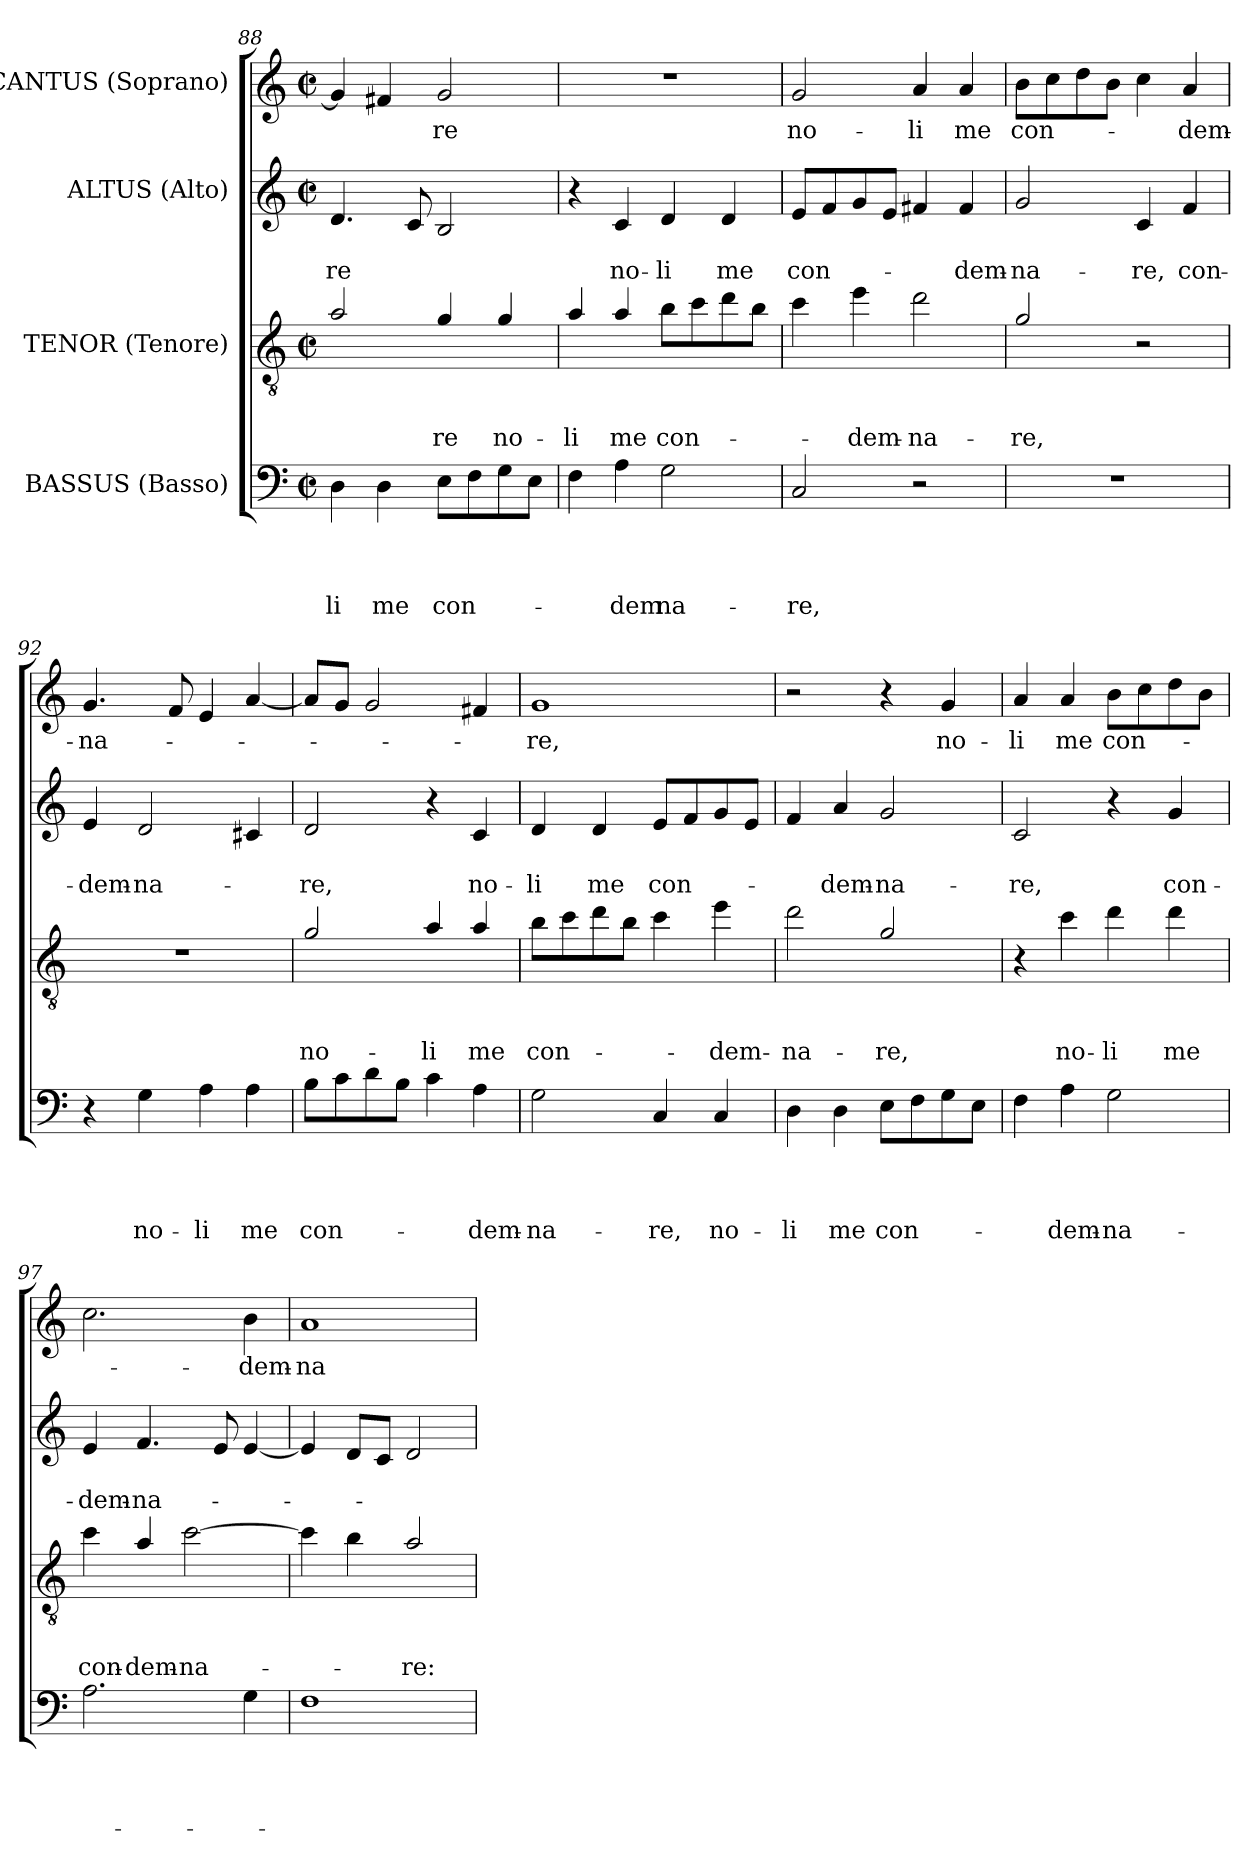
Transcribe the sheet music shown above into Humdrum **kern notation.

**kern	**text	**text	**text	**text	**kern	**text	**text	**text	**kern	**text	**text	**kern	**text
*part4	*part4	*part4	*part4	*part4	*part3	*part3	*part3	*part3	*part2	*part2	*part2	*part1	*part1
*staff4	*staff4	*staff4	*staff4	*staff4	*staff3	*staff3	*staff3	*staff3	*staff2	*staff2	*staff2	*staff1	*staff1
*I"BASSUS (Basso)	*	*	*	*	*I"TENOR (Tenore)	*	*	*	*I"ALTUS (Alto)	*	*	*I"CANTUS (Soprano)	*
*clefF4	*	*	*	*	*clefGv2	*	*	*	*clefG2	*	*	*clefG2	*
*	*	*	*	*	*ITrd8c14	*	*	*	*	*	*	*	*
*k[]	*	*	*	*	*k[]	*	*	*	*k[]	*	*	*k[]	*
*C:	*	*	*	*	*C:	*	*	*	*C:	*	*	*C:	*
*M2/2	*	*	*	*	*M2/2	*	*	*	*M2/2	*	*	*M2/2	*
*met(c|)	*	*	*	*	*met(c|)	*	*	*	*met(c|)	*	*	*met(c|)	*
=88	=88	=88	=88	=88	=88	=88	=88	=88	=88	=88	=88	=88	=88
!	!	!	!	!LO:LY:b	!	!	!	!	!	!	!LO:LY:b	!	!
4D\	.	.	.	-li	2A/	.	.	.	4.d/	.	-re	4g/]	.
!	!	!	!	!LO:LY:b	!	!	!	!	!	!	!	!	!
4D\	.	.	.	me	.	.	.	.	.	.	.	4f#/	.
.	.	.	.	.	.	.	.	.	8c/	.	.	.	.
!	!	!	!	!LO:LY:b	!	!	!	!LO:LY:b	!	!	!	!	!LO:LY:b
8E\L	.	.	.	con-	4G/	.	.	-re	2B/	.	.	2g/	-re
8F\	.	.	.	.	.	.	.	.	.	.	.	.	.
!	!	!	!	!	!	!	!	!LO:LY:b	!	!	!	!	!
8G\	.	.	.	.	4G/	.	.	no-	.	.	.	.	.
8E\J	.	.	.	.	.	.	.	.	.	.	.	.	.
!!LO:PB:g=z
=89	=89	=89	=89	=89	=89	=89	=89	=89	=89	=89	=89	=89	=89
!	!	!	!	!	!	!	!	!LO:LY:b	!	!	!	!	!
4F\	.	.	.	.	4A/	.	.	-li	4r	.	.	1r	.
!	!	!	!	!LO:LY:b	!	!	!	!LO:LY:b	!	!	!LO:LY:b	!	!
4A\	.	.	.	-dem-	4A/	.	.	me	4c/	.	no-	.	.
!	!	!	!	!LO:LY:b	!	!	!	!LO:LY:b	!	!	!LO:LY:b	!	!
2G\	.	.	.	-na-	8B\L	.	.	con-	4d/	.	-li	.	.
.	.	.	.	.	8c\	.	.	.	.	.	.	.	.
!	!	!	!	!	!	!	!	!	!	!	!LO:LY:b	!	!
.	.	.	.	.	8d\	.	.	.	4d/	.	me	.	.
.	.	.	.	.	8B\J	.	.	.	.	.	.	.	.
=90	=90	=90	=90	=90	=90	=90	=90	=90	=90	=90	=90	=90	=90
!	!	!	!	!LO:LY:b	!	!	!	!	!	!	!LO:LY:b	!	!LO:LY:b
2C/	.	.	.	-re,	4c\	.	.	.	8e/L	.	con-	2g/	no-
.	.	.	.	.	.	.	.	.	8f/	.	.	.	.
!	!	!	!	!	!	!	!	!LO:LY:b	!	!	!	!	!
.	.	.	.	.	4e\	.	.	-dem-	8g/	.	.	.	.
.	.	.	.	.	.	.	.	.	8e/J	.	.	.	.
!	!	!	!	!	!	!	!	!LO:LY:b	!	!	!	!	!LO:LY:b
2r	.	.	.	.	2d\	.	.	-na-	4f#X/	.	.	4a/	-li
!	!	!	!	!	!	!	!	!	!	!	!LO:LY:b	!	!LO:LY:b
.	.	.	.	.	.	.	.	.	4f#/	.	-dem-	4a/	me
=91	=91	=91	=91	=91	=91	=91	=91	=91	=91	=91	=91	=91	=91
!	!	!	!	!	!	!	!	!LO:LY:b	!	!	!LO:LY:b	!	!LO:LY:b
1r	.	.	.	.	2G/	.	.	-re,	2g/	.	-na-	8b\L	con-
.	.	.	.	.	.	.	.	.	.	.	.	8cc\	.
.	.	.	.	.	.	.	.	.	.	.	.	8dd\	.
.	.	.	.	.	.	.	.	.	.	.	.	8b\J	.
!	!	!	!	!	!	!	!	!	!	!	!LO:LY:b	!	!
.	.	.	.	.	2r	.	.	.	4c/	.	-re,	4cc\	.
!	!	!	!	!	!	!	!	!	!	!	!LO:LY:b	!	!LO:LY:b
.	.	.	.	.	.	.	.	.	4f/	.	con-	4a/	-dem-
=92	=92	=92	=92	=92	=92	=92	=92	=92	=92	=92	=92	=92	=92
!	!	!	!	!	!	!	!	!	!	!	!LO:LY:b	!	!LO:LY:b
4r	.	.	.	.	1r	.	.	.	4e/	.	-dem-	4.g/	-na-
!	!	!	!	!LO:LY:b	!	!	!	!	!	!	!LO:LY:b	!	!
4G\	.	.	.	no-	.	.	.	.	2d/	.	-na-	.	.
.	.	.	.	.	.	.	.	.	.	.	.	8f/	.
!	!	!	!	!LO:LY:b	!	!	!	!	!	!	!	!	!
4A\	.	.	.	-li	.	.	.	.	.	.	.	4e/	.
!	!	!	!	!LO:LY:b	!	!	!	!	!	!	!	!	!
4A\	.	.	.	me	.	.	.	.	4c#/	.	.	[4a/	.
=93	=93	=93	=93	=93	=93	=93	=93	=93	=93	=93	=93	=93	=93
!	!	!	!	!LO:LY:b	!	!	!	!LO:LY:b	!	!	!LO:LY:b	!	!
8B\L	.	.	.	con-	2G/	.	.	no-	2d/	.	-re,	8a/L]	.
8c\	.	.	.	.	.	.	.	.	.	.	.	8g/J	.
8d\	.	.	.	.	.	.	.	.	.	.	.	2g/	.
8B\J	.	.	.	.	.	.	.	.	.	.	.	.	.
!	!	!	!	!	!	!	!	!LO:LY:b	!	!	!	!	!
4c\	.	.	.	.	4A/	.	.	-li	4r	.	.	.	.
!	!	!	!	!LO:LY:b	!	!	!	!LO:LY:b	!	!	!LO:LY:b	!	!
4A\	.	.	.	-dem-	4A/	.	.	me	4c/	.	no-	4f#/	.
!!LO:LB:g=z
=94	=94	=94	=94	=94	=94	=94	=94	=94	=94	=94	=94	=94	=94
!	!	!	!	!LO:LY:b	!	!	!	!LO:LY:b	!	!	!LO:LY:b	!	!LO:LY:b
2G\	.	.	.	-na-	8B\L	.	.	con-	4d/	.	-li	1g	-re,
.	.	.	.	.	8c\	.	.	.	.	.	.	.	.
!	!	!	!	!	!	!	!	!	!	!	!LO:LY:b	!	!
.	.	.	.	.	8d\	.	.	.	4d/	.	me	.	.
.	.	.	.	.	8B\J	.	.	.	.	.	.	.	.
!	!	!	!	!LO:LY:b	!	!	!	!	!	!	!LO:LY:b	!	!
4C/	.	.	.	-re,	4c\	.	.	.	8e/L	.	con-	.	.
.	.	.	.	.	.	.	.	.	8f/	.	.	.	.
!	!	!	!	!LO:LY:b	!	!	!	!LO:LY:b	!	!	!	!	!
4C/	.	.	.	no-	4e\	.	.	-dem-	8g/	.	.	.	.
.	.	.	.	.	.	.	.	.	8e/J	.	.	.	.
=95	=95	=95	=95	=95	=95	=95	=95	=95	=95	=95	=95	=95	=95
!	!	!	!	!LO:LY:b	!	!	!	!LO:LY:b	!	!	!	!	!
4D\	.	.	.	-li	2d\	.	.	-na-	4f/	.	.	2r	.
!	!	!	!	!LO:LY:b	!	!	!	!	!	!	!LO:LY:b	!	!
4D\	.	.	.	me	.	.	.	.	4a/	.	-dem-	.	.
!	!	!	!	!LO:LY:b	!	!	!	!LO:LY:b	!	!	!LO:LY:b	!	!
8E\L	.	.	.	con-	2G/	.	.	-re,	2g/	.	-na-	4r	.
8F\	.	.	.	.	.	.	.	.	.	.	.	.	.
!	!	!	!	!	!	!	!	!	!	!	!	!	!LO:LY:b
8G\	.	.	.	.	.	.	.	.	.	.	.	4g/	no-
8E\J	.	.	.	.	.	.	.	.	.	.	.	.	.
=96	=96	=96	=96	=96	=96	=96	=96	=96	=96	=96	=96	=96	=96
!	!	!	!	!	!	!	!	!	!	!	!LO:LY:b	!	!LO:LY:b
4F\	.	.	.	.	4r	.	.	.	2c/	.	-re,	4a/	-li
!	!	!	!	!LO:LY:b	!	!	!	!LO:LY:b	!	!	!	!	!LO:LY:b
4A\	.	.	.	-dem-	4c\	.	.	no-	.	.	.	4a/	me
!	!	!	!	!LO:LY:b	!	!	!	!LO:LY:b	!	!	!	!	!LO:LY:b
2G\	.	.	.	-na-	4d\	.	.	-li	4r	.	.	8b\L	con-
.	.	.	.	.	.	.	.	.	.	.	.	8cc\	.
!	!	!	!	!	!	!	!	!LO:LY:b	!	!	!LO:LY:b	!	!
.	.	.	.	.	4d\	.	.	me	4g/	.	con-	8dd\	.
.	.	.	.	.	.	.	.	.	.	.	.	8b\J	.
=97	=97	=97	=97	=97	=97	=97	=97	=97	=97	=97	=97	=97	=97
!	!	!	!	!	!	!	!	!LO:LY:b	!	!	!LO:LY:b	!	!
2.A\	.	.	.	.	4c\	.	.	con-	4e/	.	-dem-	2.cc\	.
!	!	!	!	!	!	!	!	!LO:LY:b	!	!	!LO:LY:b	!	!
.	.	.	.	.	4A/	.	.	-dem-	4.f/	.	-na-	.	.
!	!	!	!	!	!	!	!	!LO:LY:b	!	!	!	!	!
.	.	.	.	.	[2c\	.	.	-na-	.	.	.	.	.
.	.	.	.	.	.	.	.	.	8e/	.	.	.	.
!	!	!	!	!	!	!	!	!	!	!	!	!	!LO:LY:b
4G\	.	.	.	.	.	.	.	.	[4e/	.	.	4b\	-dem-
=98	=98	=98	=98	=98	=98	=98	=98	=98	=98	=98	=98	=98	=98
!	!	!	!	!	!	!	!	!	!	!	!	!	!LO:LY:b
1F	.	.	.	.	4c\]	.	.	.	4e/]	.	.	1a	-na-
.	.	.	.	.	4B\	.	.	.	8d/L	.	.	.	.
.	.	.	.	.	.	.	.	.	8c/J	.	.	.	.
!	!	!	!	!	!	!	!	!LO:LY:b	!	!	!	!	!
.	.	.	.	.	2A/	.	.	-re:	2d/	.	.	.	.
=	=	=	=	=	=	=	=	=	=	=	=	=	=
*-	*-	*-	*-	*-	*-	*-	*-	*-	*-	*-	*-	*-	*-
